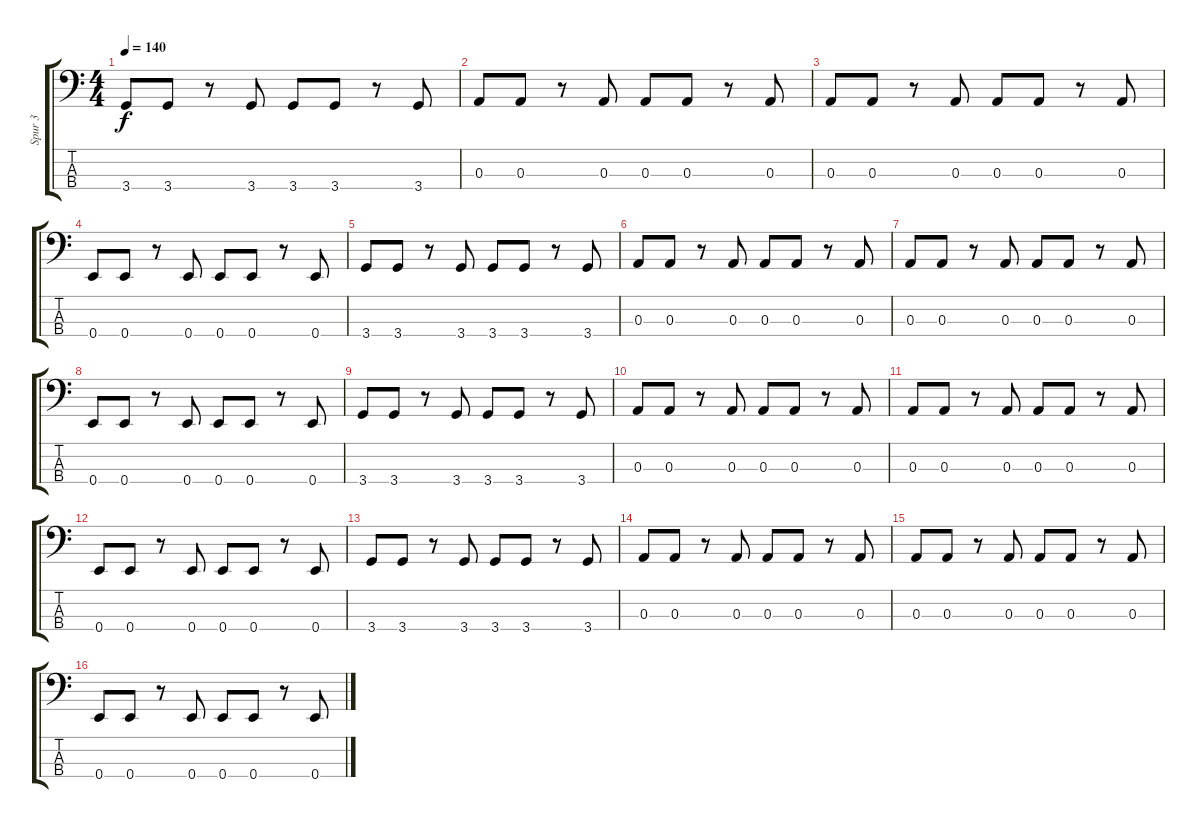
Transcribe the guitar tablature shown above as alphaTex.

\track ("Spur 3" "Spur 3") {instrument electricbasspick}
\staff {score tabs}
\tuning (G2 D2 A1 E1) {hide}
\ts (4 4)
\tempo 140
\clef f4
\ks c
3.4.8{dy f} 3.4.8 r.8 3.4.8 3.4.8 3.4.8 r.8 3.4.8 |
0.3.8 0.3.8 r.8 0.3.8 0.3.8 0.3.8 r.8 0.3.8 |
0.3.8 0.3.8 r.8 0.3.8 0.3.8 0.3.8 r.8 0.3.8 |
0.4.8 0.4.8 r.8 0.4.8 0.4.8 0.4.8 r.8 0.4.8 |
3.4.8 3.4.8 r.8 3.4.8 3.4.8 3.4.8 r.8 3.4.8 |
0.3.8 0.3.8 r.8 0.3.8 0.3.8 0.3.8 r.8 0.3.8 |
0.3.8 0.3.8 r.8 0.3.8 0.3.8 0.3.8 r.8 0.3.8 |
0.4.8 0.4.8 r.8 0.4.8 0.4.8 0.4.8 r.8 0.4.8 |
3.4.8 3.4.8 r.8 3.4.8 3.4.8 3.4.8 r.8 3.4.8 |
0.3.8 0.3.8 r.8 0.3.8 0.3.8 0.3.8 r.8 0.3.8 |
0.3.8 0.3.8 r.8 0.3.8 0.3.8 0.3.8 r.8 0.3.8 |
0.4.8 0.4.8 r.8 0.4.8 0.4.8 0.4.8 r.8 0.4.8 |
3.4.8 3.4.8 r.8 3.4.8 3.4.8 3.4.8 r.8 3.4.8 |
0.3.8 0.3.8 r.8 0.3.8 0.3.8 0.3.8 r.8 0.3.8 |
0.3.8 0.3.8 r.8 0.3.8 0.3.8 0.3.8 r.8 0.3.8 |
0.4.8 0.4.8 r.8 0.4.8 0.4.8 0.4.8 r.8 0.4.8
